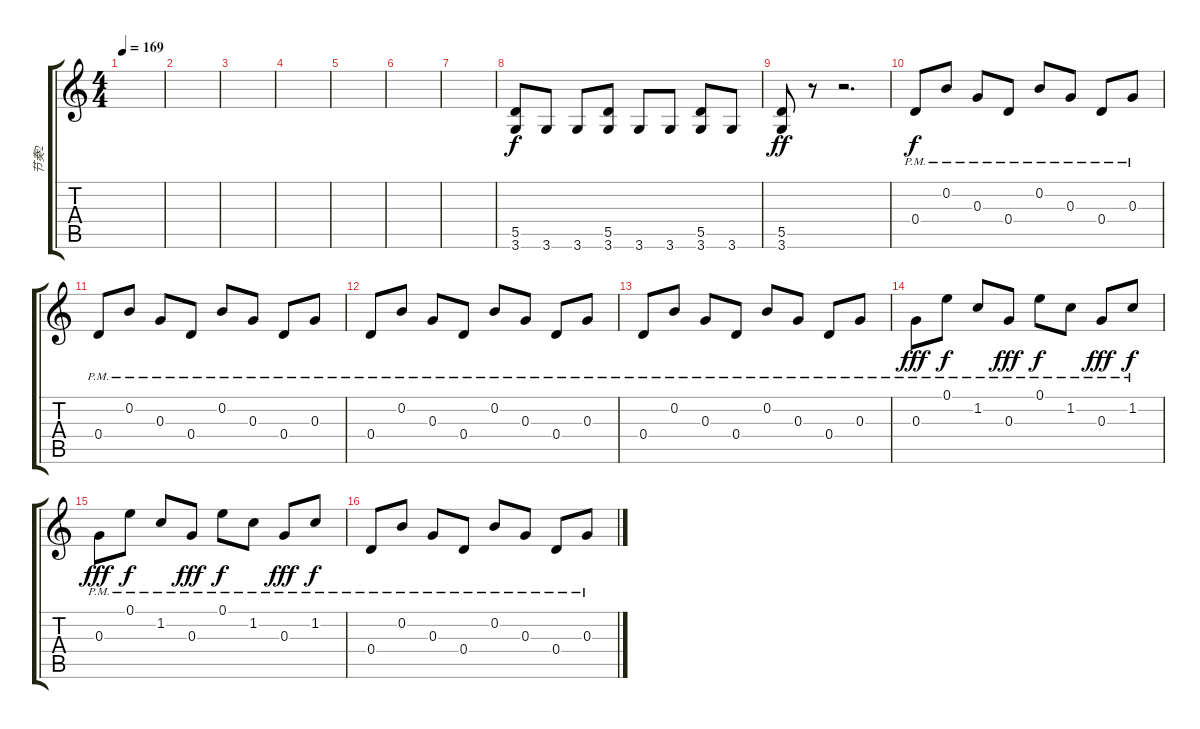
\track ("节奏2" "节奏2") {instrument overdrivenguitar}
\staff {score tabs}
\tuning (E4 B3 G3 D3 A2 E2) {hide}
\ts (4 4)
\tempo 169
\clef g2
\ks c
|
|
|
|
|
|
|
(5.5 3.6).8 3.6.8 3.6.8 (5.5 3.6).8 3.6.8 3.6.8 (5.5 3.6).8 3.6.8 |
(5.5 3.6).8{dy ff} r.8 r.2{d} |
0.4{pm}.8{dy f} 0.2{pm}.8 0.3{pm}.8 0.4{pm}.8 0.2{pm}.8 0.3{pm}.8 0.4{pm}.8 0.3{pm}.8 |
0.4{pm}.8 0.2{pm}.8 0.3{pm}.8 0.4{pm}.8 0.2{pm}.8 0.3{pm}.8 0.4{pm}.8 0.3{pm}.8 |
0.4{pm}.8 0.2{pm}.8 0.3{pm}.8 0.4{pm}.8 0.2{pm}.8 0.3{pm}.8 0.4{pm}.8 0.3{pm}.8 |
0.4{pm}.8 0.2{pm}.8 0.3{pm}.8 0.4{pm}.8 0.2{pm}.8 0.3{pm}.8 0.4{pm}.8 0.3{pm}.8 |
0.3{pm}.8{dy fff} 0.1{pm}.8{dy f} 1.2{pm}.8 0.3{pm}.8{dy fff} 0.1{pm}.8{dy f} 1.2{pm}.8 0.3{pm}.8{dy fff} 1.2{pm}.8{dy f} |
0.3{pm}.8{dy fff} 0.1{pm}.8{dy f} 1.2{pm}.8 0.3{pm}.8{dy fff} 0.1{pm}.8{dy f} 1.2{pm}.8 0.3{pm}.8{dy fff} 1.2{pm}.8{dy f} |
0.4{pm}.8 0.2{pm}.8 0.3{pm}.8 0.4{pm}.8 0.2{pm}.8 0.3{pm}.8 0.4{pm}.8 0.3{pm}.8
